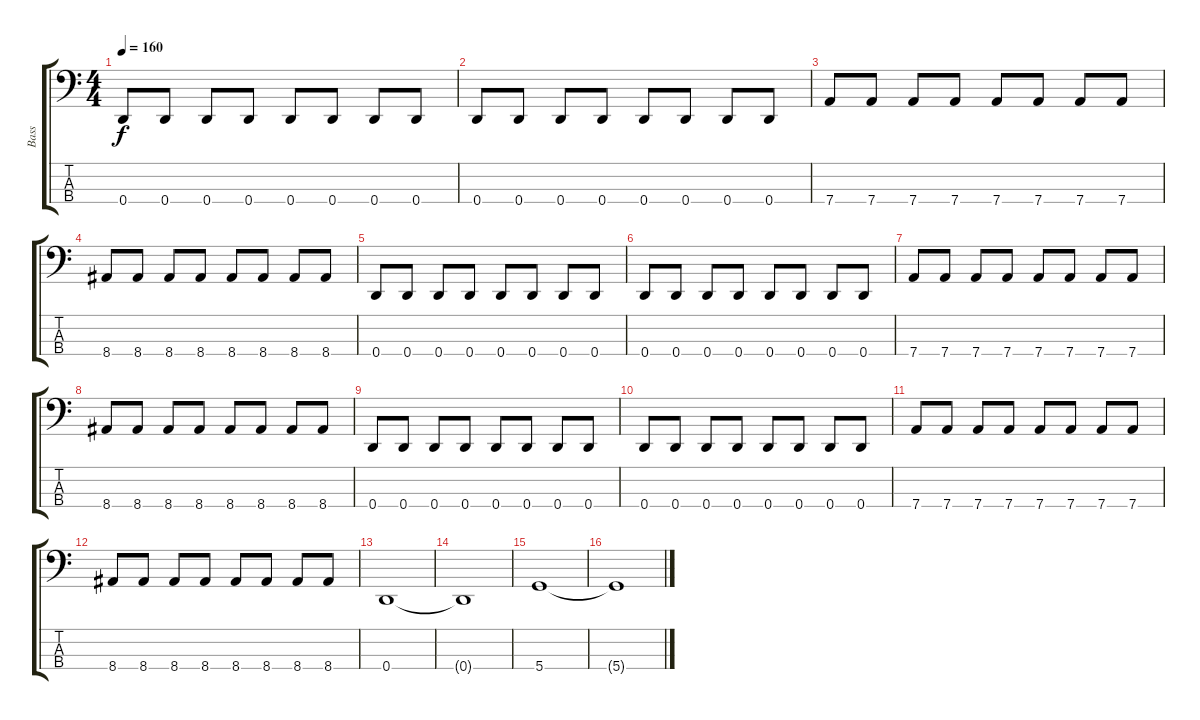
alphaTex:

\track ("Bass" "Bass") {instrument electricbasspick}
\staff {score tabs}
\tuning (F2 C2 G1 D1) {hide}
\ts (4 4)
\tempo 160
\clef f4
\ks c
0.4.8{dy f} 0.4.8 0.4.8 0.4.8 0.4.8 0.4.8 0.4.8 0.4.8 |
0.4.8 0.4.8 0.4.8 0.4.8 0.4.8 0.4.8 0.4.8 0.4.8 |
7.4.8 7.4.8 7.4.8 7.4.8 7.4.8 7.4.8 7.4.8 7.4.8 |
8.4.8 8.4.8 8.4.8 8.4.8 8.4.8 8.4.8 8.4.8 8.4.8 |
0.4.8 0.4.8 0.4.8 0.4.8 0.4.8 0.4.8 0.4.8 0.4.8 |
0.4.8 0.4.8 0.4.8 0.4.8 0.4.8 0.4.8 0.4.8 0.4.8 |
7.4.8 7.4.8 7.4.8 7.4.8 7.4.8 7.4.8 7.4.8 7.4.8 |
8.4.8 8.4.8 8.4.8 8.4.8 8.4.8 8.4.8 8.4.8 8.4.8 |
0.4.8 0.4.8 0.4.8 0.4.8 0.4.8 0.4.8 0.4.8 0.4.8 |
0.4.8 0.4.8 0.4.8 0.4.8 0.4.8 0.4.8 0.4.8 0.4.8 |
7.4.8 7.4.8 7.4.8 7.4.8 7.4.8 7.4.8 7.4.8 7.4.8 |
8.4.8 8.4.8 8.4.8 8.4.8 8.4.8 8.4.8 8.4.8 8.4.8 |
0.4.1 |
0.4{t}.1 |
5.4.1 |
5.4{t}.1
